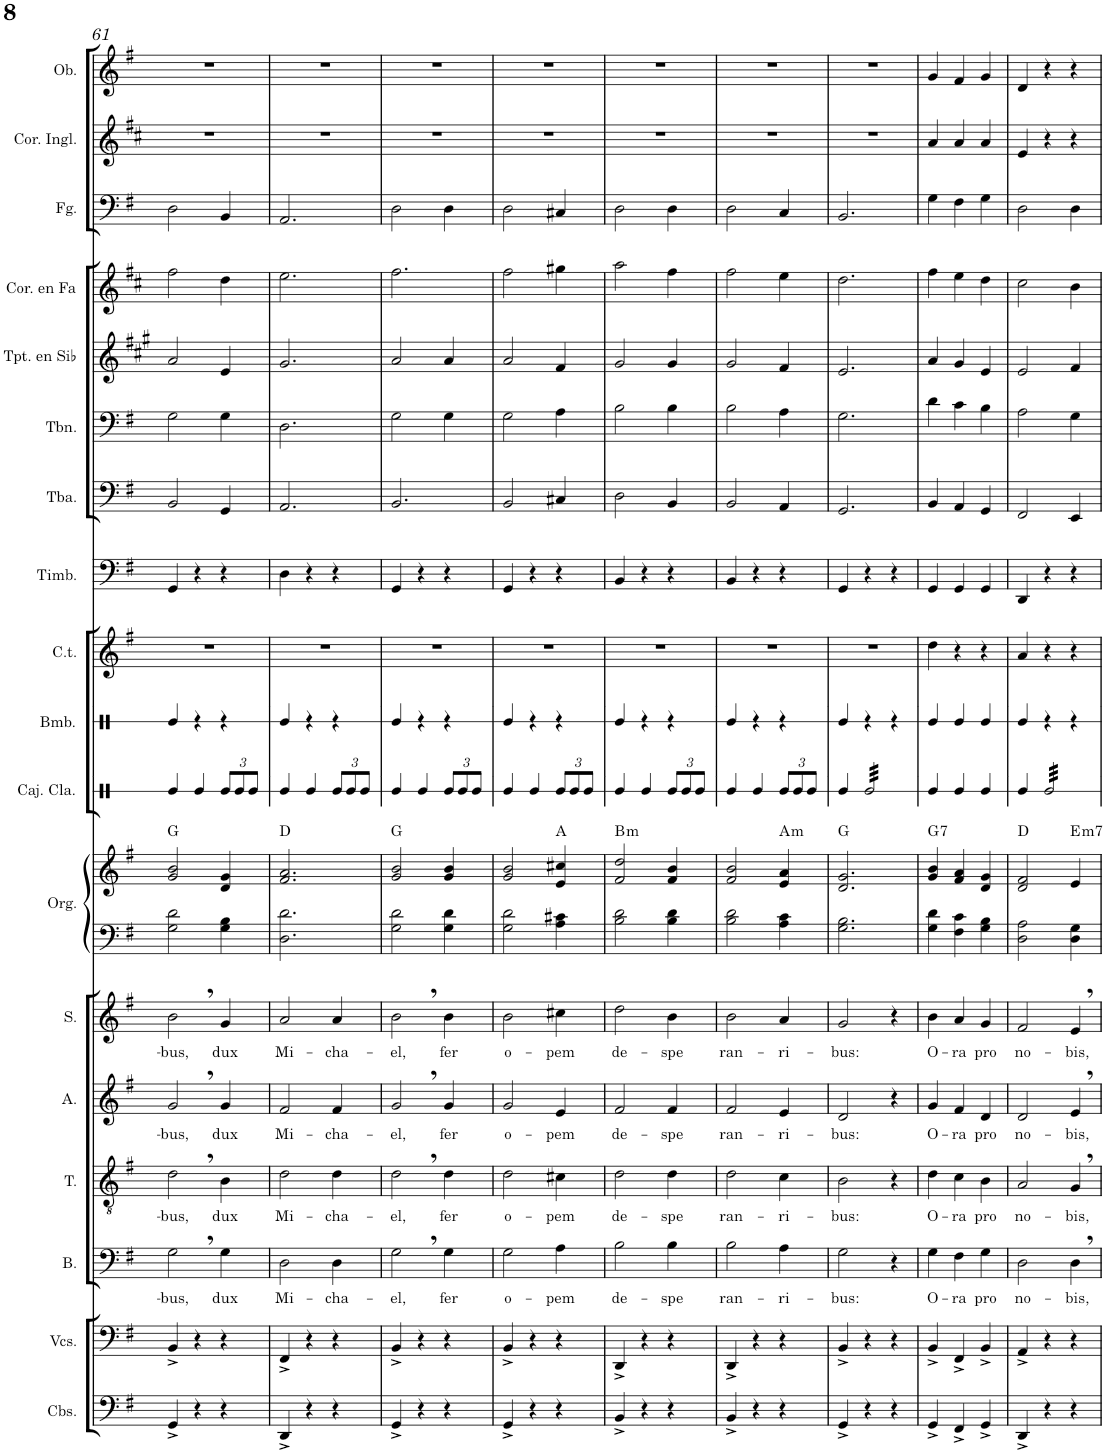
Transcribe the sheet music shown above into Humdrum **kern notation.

**kern	**kern	**kern	**text	**kern	**text	**kern	**text	**kern	**text	**kern	**kern	**harte	**kern	**kern	**kern	**kern	**kern	**kern	**kern	**kern	**kern	**kern	**kern
*part18	*part17	*part16	*part16	*part15	*part15	*part14	*part14	*part13	*part13	*part12	*part12	*part12	*part11	*part10	*part9	*part8	*part7	*part6	*part5	*part4	*part3	*part2	*part1
*staff19	*staff18	*staff17	*staff17	*staff16	*staff16	*staff15	*staff15	*staff14	*staff14	*staff13	*staff12	*	*staff11	*staff10	*staff9	*staff8	*staff7	*staff6	*staff5	*staff4	*staff3	*staff2	*staff1
*I"Contrabajos	*I"Violonchelos	*I"Bajo	*	*I"Tenor	*	*I"Alto	*	*I"Soprano	*	*I"Órgano	*	*	*I"Caja clara	*I"Bombo	*I"Campanas tubulares	*I"Timbales	*I"Tuba	*I"Trombón	*I"Trompeta en Sib	*I"Trompa en Fa	*I"Fagot	*I"Corno inglés	*I"Oboe
*I'Cbs.	*I'Vcs.	*I'B.	*	*I'T.	*	*I'A.	*	*I'S.	*	*	*	*	*I'Caj. Cla.	*I'Bmb.	*I'C.t.	*I'Timb.	*I'Tba.	*I'Tbn.	*I'Tpt. en Sib	*	*I'Fg.	*I'Cor. Ingl.	*I'Ob.
!!LO:PB:g=z
*clefF4	*clefF4	*clefF4	*	*clefGv2	*	*clefG2	*	*clefG2	*	*clefF4	*clefG2	*	*clefX	*clefX	*clefG2	*clefF4	*clefF4	*clefF4	*clefG2	*clefG2	*clefF4	*clefG2	*clefG2
*Trd7c12	*	*	*	*	*	*	*	*	*	*	*	*	*	*	*	*	*	*	*Trd1c2	*Trd4c7	*	*Trd4c7	*
*k[f#]	*k[f#]	*k[f#]	*	*k[f#]	*	*k[f#]	*	*k[f#]	*	*k[f#]	*k[f#]	*	*k[]	*k[]	*k[f#]	*k[f#]	*k[f#]	*k[f#]	*k[f#c#g#]	*k[f#c#]	*k[f#]	*k[f#c#]	*k[f#]
*M3/4	*M3/4	*M3/4	*	*M3/4	*	*M3/4	*	*M3/4	*	*M3/4	*M3/4	*	*M3/4	*M3/4	*M3/4	*M3/4	*M3/4	*M3/4	*M3/4	*M3/4	*M3/4	*M3/4	*M3/4
=61	=61	=61	=61	=61	=61	=61	=61	=61	=61	=61	=61	=61	=61	=61	=61	=61	=61	=61	=61	=61	=61	=61	=61
!	!	!	!LO:LY:b	!	!LO:LY:b	!	!LO:LY:b	!	!LO:LY:b	!	!	!	!	!	!	!	!	!	!	!	!	!	!
4GG^/	4BB^/	2G,\	-bus,	2d,\	-bus,	2g,/	-bus,	2b,\	-bus,	2G\ 2d\	2g/ 2b/	G:maj	4Re/	4Re/	2.r	4GG/	2BB/	2G\	2a/	2ff#\	2D\	2.r	2.r
4r	4r	.	.	.	.	.	.	.	.	.	.	.	4Re/	4r	.	4r	.	.	.	.	.	.	.
!	!	!	!LO:LY:b	!	!LO:LY:b	!	!LO:LY:b	!	!LO:LY:b	!	!	!	!	!	!	!	!	!	!	!	!	!	!
*	*	*	*	*	*	*	*	*	*	*	*	*	*Xbrackettup	*	*	*	*	*	*	*	*	*	*
4r	4r	4G\	dux	4B\	dux	4g/	dux	4g/	dux	4G\ 4B\	4d/ 4g/	.	12Re/L	4r	.	4r	4GG/	4G\	4e/	4dd\	4BB/	.	.
.	.	.	.	.	.	.	.	.	.	.	.	.	12Re/	.	.	.	.	.	.	.	.	.	.
.	.	.	.	.	.	.	.	.	.	.	.	.	12Re/J	.	.	.	.	.	.	.	.	.	.
=62	=62	=62	=62	=62	=62	=62	=62	=62	=62	=62	=62	=62	=62	=62	=62	=62	=62	=62	=62	=62	=62	=62	=62
!	!	!	!LO:LY:b	!	!LO:LY:b	!	!LO:LY:b	!	!LO:LY:b	!	!	!	!	!	!	!	!	!	!	!	!	!	!
4DD^/	4FF#^/	2D\	Mi-	2d\	Mi-	2f#/	Mi-	2a/	Mi-	2.D\ 2.d\	2.f#/ 2.a/	D:maj	4Re/	4Re/	2.r	4D\	2.AA/	2.D\	2.g#/	2.ee\	2.AA/	2.r	2.r
4r	4r	.	.	.	.	.	.	.	.	.	.	.	4Re/	4r	.	4r	.	.	.	.	.	.	.
!	!	!	!LO:LY:b	!	!LO:LY:b	!	!LO:LY:b	!	!LO:LY:b	!	!	!	!	!	!	!	!	!	!	!	!	!	!
4r	4r	4D\	-cha-	4d\	-cha-	4f#/	-cha-	4a/	-cha-	.	.	.	12Re/L	4r	.	4r	.	.	.	.	.	.	.
.	.	.	.	.	.	.	.	.	.	.	.	.	12Re/	.	.	.	.	.	.	.	.	.	.
.	.	.	.	.	.	.	.	.	.	.	.	.	12Re/J	.	.	.	.	.	.	.	.	.	.
=63	=63	=63	=63	=63	=63	=63	=63	=63	=63	=63	=63	=63	=63	=63	=63	=63	=63	=63	=63	=63	=63	=63	=63
!	!	!	!LO:LY:b	!	!LO:LY:b	!	!LO:LY:b	!	!LO:LY:b	!	!	!	!	!	!	!	!	!	!	!	!	!	!
4GG^/	4BB^/	2G,\	-el,	2d,\	-el,	2g,/	-el,	2b,\	-el,	2G\ 2d\	2g/ 2b/	G:maj	4Re/	4Re/	2.r	4GG/	2.BB/	2G\	2a/	2.ff#\	2D\	2.r	2.r
4r	4r	.	.	.	.	.	.	.	.	.	.	.	4Re/	4r	.	4r	.	.	.	.	.	.	.
!	!	!	!LO:LY:b	!	!LO:LY:b	!	!LO:LY:b	!	!LO:LY:b	!	!	!	!	!	!	!	!	!	!	!	!	!	!
4r	4r	4G\	fer	4d\	fer	4g/	fer	4b\	fer	4G\ 4d\	4g/ 4b/	.	12Re/L	4r	.	4r	.	4G\	4a/	.	4D\	.	.
.	.	.	.	.	.	.	.	.	.	.	.	.	12Re/	.	.	.	.	.	.	.	.	.	.
.	.	.	.	.	.	.	.	.	.	.	.	.	12Re/J	.	.	.	.	.	.	.	.	.	.
=64	=64	=64	=64	=64	=64	=64	=64	=64	=64	=64	=64	=64	=64	=64	=64	=64	=64	=64	=64	=64	=64	=64	=64
!	!	!	!LO:LY:b	!	!LO:LY:b	!	!LO:LY:b	!	!LO:LY:b	!	!	!	!	!	!	!	!	!	!	!	!	!	!
4GG^/	4BB^/	2G\	o-	2d\	o-	2g/	o-	2b\	o-	2G\ 2d\	2g/ 2b/	.	4Re/	4Re/	2.r	4GG/	2BB/	2G\	2a/	2ff#\	2D\	2.r	2.r
4r	4r	.	.	.	.	.	.	.	.	.	.	.	4Re/	4r	.	4r	.	.	.	.	.	.	.
!	!	!	!LO:LY:b	!	!LO:LY:b	!	!LO:LY:b	!	!LO:LY:b	!	!	!	!	!	!	!	!	!	!	!	!	!	!
4r	4r	4A\	-pem	4c#X\	-pem	4e/	-pem	4cc#X\	-pem	4A\ 4c#X\	4e/ 4cc#X/	A:maj	12Re/L	4r	.	4r	4C#X/	4A\	4f#/	4gg#X\	4C#X/	.	.
.	.	.	.	.	.	.	.	.	.	.	.	.	12Re/	.	.	.	.	.	.	.	.	.	.
.	.	.	.	.	.	.	.	.	.	.	.	.	12Re/J	.	.	.	.	.	.	.	.	.	.
=65	=65	=65	=65	=65	=65	=65	=65	=65	=65	=65	=65	=65	=65	=65	=65	=65	=65	=65	=65	=65	=65	=65	=65
!	!	!	!LO:LY:b	!	!LO:LY:b	!	!LO:LY:b	!	!LO:LY:b	!	!	!LO:H:kt=m	!	!	!	!	!	!	!	!	!	!	!
4BB^/	4DD^/	2B\	de-	2d\	de-	2f#/	de-	2dd\	de-	2B\ 2d\	2f#/ 2dd/	B:min	4Re/	4Re/	2.r	4BB/	2D\	2B\	2g#/	2aa\	2D\	2.r	2.r
4r	4r	.	.	.	.	.	.	.	.	.	.	.	4Re/	4r	.	4r	.	.	.	.	.	.	.
!	!	!	!LO:LY:b	!	!LO:LY:b	!	!LO:LY:b	!	!LO:LY:b	!	!	!	!	!	!	!	!	!	!	!	!	!	!
4r	4r	4B\	-spe	4d\	-spe	4f#/	-spe	4b\	-spe	4B\ 4d\	4f#/ 4b/	.	12Re/L	4r	.	4r	4BB/	4B\	4g#/	4ff#\	4D\	.	.
.	.	.	.	.	.	.	.	.	.	.	.	.	12Re/	.	.	.	.	.	.	.	.	.	.
.	.	.	.	.	.	.	.	.	.	.	.	.	12Re/J	.	.	.	.	.	.	.	.	.	.
=66	=66	=66	=66	=66	=66	=66	=66	=66	=66	=66	=66	=66	=66	=66	=66	=66	=66	=66	=66	=66	=66	=66	=66
!	!	!	!LO:LY:b	!	!LO:LY:b	!	!LO:LY:b	!	!LO:LY:b	!	!	!	!	!	!	!	!	!	!	!	!	!	!
4BB^/	4DD^/	2B\	ran-	2d\	ran-	2f#/	ran-	2b\	ran-	2B\ 2d\	2f#/ 2b/	.	4Re/	4Re/	2.r	4BB/	2BB/	2B\	2g#/	2ff#\	2D\	2.r	2.r
4r	4r	.	.	.	.	.	.	.	.	.	.	.	4Re/	4r	.	4r	.	.	.	.	.	.	.
!	!	!	!LO:LY:b	!	!LO:LY:b	!	!LO:LY:b	!	!LO:LY:b	!	!	!LO:H:kt=m	!	!	!	!	!	!	!	!	!	!	!
4r	4r	4A\	-ri-	4c\	-ri-	4e/	-ri-	4a/	-ri-	4A\ 4c\	4e/ 4a/	A:min	12Re/L	4r	.	4r	4AA/	4A\	4f#/	4ee\	4C/	.	.
.	.	.	.	.	.	.	.	.	.	.	.	.	12Re/	.	.	.	.	.	.	.	.	.	.
.	.	.	.	.	.	.	.	.	.	.	.	.	12Re/J	.	.	.	.	.	.	.	.	.	.
=67	=67	=67	=67	=67	=67	=67	=67	=67	=67	=67	=67	=67	=67	=67	=67	=67	=67	=67	=67	=67	=67	=67	=67
!	!	!	!LO:LY:b	!	!LO:LY:b	!	!LO:LY:b	!	!LO:LY:b	!	!	!	!	!	!	!	!	!	!	!	!	!	!
4GG^/	4BB^/	2G\	-bus:	2B\	-bus:	2d/	-bus:	2g/	-bus:	2.G\ 2.B\	2.d/ 2.g/	G:maj	4Re/	4Re/	2.r	4GG/	2.GG/	2.G\	2.e/	2.dd\	2.BB/	2.r	2.r
*	*	*	*	*	*	*	*	*	*	*	*	*	*tremolo	*	*	*	*	*	*	*	*	*	*
4r	4r	.	.	.	.	.	.	.	.	.	.	.	32Re/LLL	4r	.	4r	.	.	.	.	.	.	.
.	.	.	.	.	.	.	.	.	.	.	.	.	32Re/	.	.	.	.	.	.	.	.	.	.
.	.	.	.	.	.	.	.	.	.	.	.	.	32Re/	.	.	.	.	.	.	.	.	.	.
.	.	.	.	.	.	.	.	.	.	.	.	.	32Re/	.	.	.	.	.	.	.	.	.	.
.	.	.	.	.	.	.	.	.	.	.	.	.	32Re/	.	.	.	.	.	.	.	.	.	.
.	.	.	.	.	.	.	.	.	.	.	.	.	32Re/	.	.	.	.	.	.	.	.	.	.
.	.	.	.	.	.	.	.	.	.	.	.	.	32Re/	.	.	.	.	.	.	.	.	.	.
.	.	.	.	.	.	.	.	.	.	.	.	.	32Re/	.	.	.	.	.	.	.	.	.	.
4r	4r	4r	.	4r	.	4r	.	4r	.	.	.	.	32Re/	4r	.	4r	.	.	.	.	.	.	.
.	.	.	.	.	.	.	.	.	.	.	.	.	32Re/	.	.	.	.	.	.	.	.	.	.
.	.	.	.	.	.	.	.	.	.	.	.	.	32Re/	.	.	.	.	.	.	.	.	.	.
.	.	.	.	.	.	.	.	.	.	.	.	.	32Re/	.	.	.	.	.	.	.	.	.	.
.	.	.	.	.	.	.	.	.	.	.	.	.	32Re/	.	.	.	.	.	.	.	.	.	.
.	.	.	.	.	.	.	.	.	.	.	.	.	32Re/	.	.	.	.	.	.	.	.	.	.
.	.	.	.	.	.	.	.	.	.	.	.	.	32Re/	.	.	.	.	.	.	.	.	.	.
.	.	.	.	.	.	.	.	.	.	.	.	.	32Re/JJJ	.	.	.	.	.	.	.	.	.	.
*	*	*	*	*	*	*	*	*	*	*	*	*	*Xtremolo	*	*	*	*	*	*	*	*	*	*
=68	=68	=68	=68	=68	=68	=68	=68	=68	=68	=68	=68	=68	=68	=68	=68	=68	=68	=68	=68	=68	=68	=68	=68
!	!	!	!LO:LY:b	!	!LO:LY:b	!	!LO:LY:b	!	!LO:LY:b	!	!	!LO:H:kt=7	!	!	!	!	!	!	!	!	!	!	!
4GG^/	4BB^/	4G\	O-	4d\	O-	4g/	O-	4b\	O-	4G\ 4d\	4g/ 4b/	G:7	4Re/	4Re/	4dd\	4GG/	4BB/	4d\	4a/	4ff#\	4G\	4a/	4g/
!	!	!	!LO:LY:b	!	!LO:LY:b	!	!LO:LY:b	!	!LO:LY:b	!	!	!	!	!	!	!	!	!	!	!	!	!	!
4FF#^/	4FF#^/	4F#\	-ra	4c\	-ra	4f#/	-ra	4a/	-ra	4F#\ 4c\	4f#/ 4a/	.	4Re/	4Re/	4r	4GG/	4AA/	4c\	4g#/	4ee\	4F#\	4a/	4f#/
!	!	!	!LO:LY:b	!	!LO:LY:b	!	!LO:LY:b	!	!LO:LY:b	!	!	!	!	!	!	!	!	!	!	!	!	!	!
4GG^/	4BB^/	4G\	pro	4B\	pro	4d/	pro	4g/	pro	4G\ 4B\	4d/ 4g/	.	4Re/	4Re/	4r	4GG/	4GG/	4B\	4e/	4dd\	4G\	4a/	4g/
=69	=69	=69	=69	=69	=69	=69	=69	=69	=69	=69	=69	=69	=69	=69	=69	=69	=69	=69	=69	=69	=69	=69	=69
!	!	!	!LO:LY:b	!	!LO:LY:b	!	!LO:LY:b	!	!LO:LY:b	!	!	!	!	!	!	!	!	!	!	!	!	!	!
4DD^/	4AA^/	2D\	no-	2A/	no-	2d/	no-	2f#/	no-	2D\ 2A\	2d/ 2f#/	D:maj	4Re/	4Re/	4a/	4DD/	2FF#/	2A\	2e/	2cc#\	2D\	4e/	4d/
*	*	*	*	*	*	*	*	*	*	*	*	*	*tremolo	*	*	*	*	*	*	*	*	*	*
4r	4r	.	.	.	.	.	.	.	.	.	.	.	32Re/LLL	4r	4r	4r	.	.	.	.	.	4r	4r
.	.	.	.	.	.	.	.	.	.	.	.	.	32Re/	.	.	.	.	.	.	.	.	.	.
.	.	.	.	.	.	.	.	.	.	.	.	.	32Re/	.	.	.	.	.	.	.	.	.	.
.	.	.	.	.	.	.	.	.	.	.	.	.	32Re/	.	.	.	.	.	.	.	.	.	.
.	.	.	.	.	.	.	.	.	.	.	.	.	32Re/	.	.	.	.	.	.	.	.	.	.
.	.	.	.	.	.	.	.	.	.	.	.	.	32Re/	.	.	.	.	.	.	.	.	.	.
.	.	.	.	.	.	.	.	.	.	.	.	.	32Re/	.	.	.	.	.	.	.	.	.	.
.	.	.	.	.	.	.	.	.	.	.	.	.	32Re/	.	.	.	.	.	.	.	.	.	.
!	!	!	!LO:LY:b	!	!LO:LY:b	!	!LO:LY:b	!	!LO:LY:b	!	!	!LO:H:kt=m7	!	!	!	!	!	!	!	!	!	!	!
4r	4r	4D,\	-bis,	4G,/	-bis,	4e,/	-bis,	4e,/	-bis,	4D\ 4G\	4e/	E:min7	32Re/	4r	4r	4r	4EE/	4G\	4f#/	4b\	4D\	4r	4r
.	.	.	.	.	.	.	.	.	.	.	.	.	32Re/	.	.	.	.	.	.	.	.	.	.
.	.	.	.	.	.	.	.	.	.	.	.	.	32Re/	.	.	.	.	.	.	.	.	.	.
.	.	.	.	.	.	.	.	.	.	.	.	.	32Re/	.	.	.	.	.	.	.	.	.	.
.	.	.	.	.	.	.	.	.	.	.	.	.	32Re/	.	.	.	.	.	.	.	.	.	.
.	.	.	.	.	.	.	.	.	.	.	.	.	32Re/	.	.	.	.	.	.	.	.	.	.
.	.	.	.	.	.	.	.	.	.	.	.	.	32Re/	.	.	.	.	.	.	.	.	.	.
.	.	.	.	.	.	.	.	.	.	.	.	.	32Re/JJJ	.	.	.	.	.	.	.	.	.	.
*	*	*	*	*	*	*	*	*	*	*	*	*	*Xtremolo	*	*	*	*	*	*	*	*	*	*
=	=	=	=	=	=	=	=	=	=	=	=	=	=	=	=	=	=	=	=	=	=	=	=
*-	*-	*-	*-	*-	*-	*-	*-	*-	*-	*-	*-	*-	*-	*-	*-	*-	*-	*-	*-	*-	*-	*-	*-
